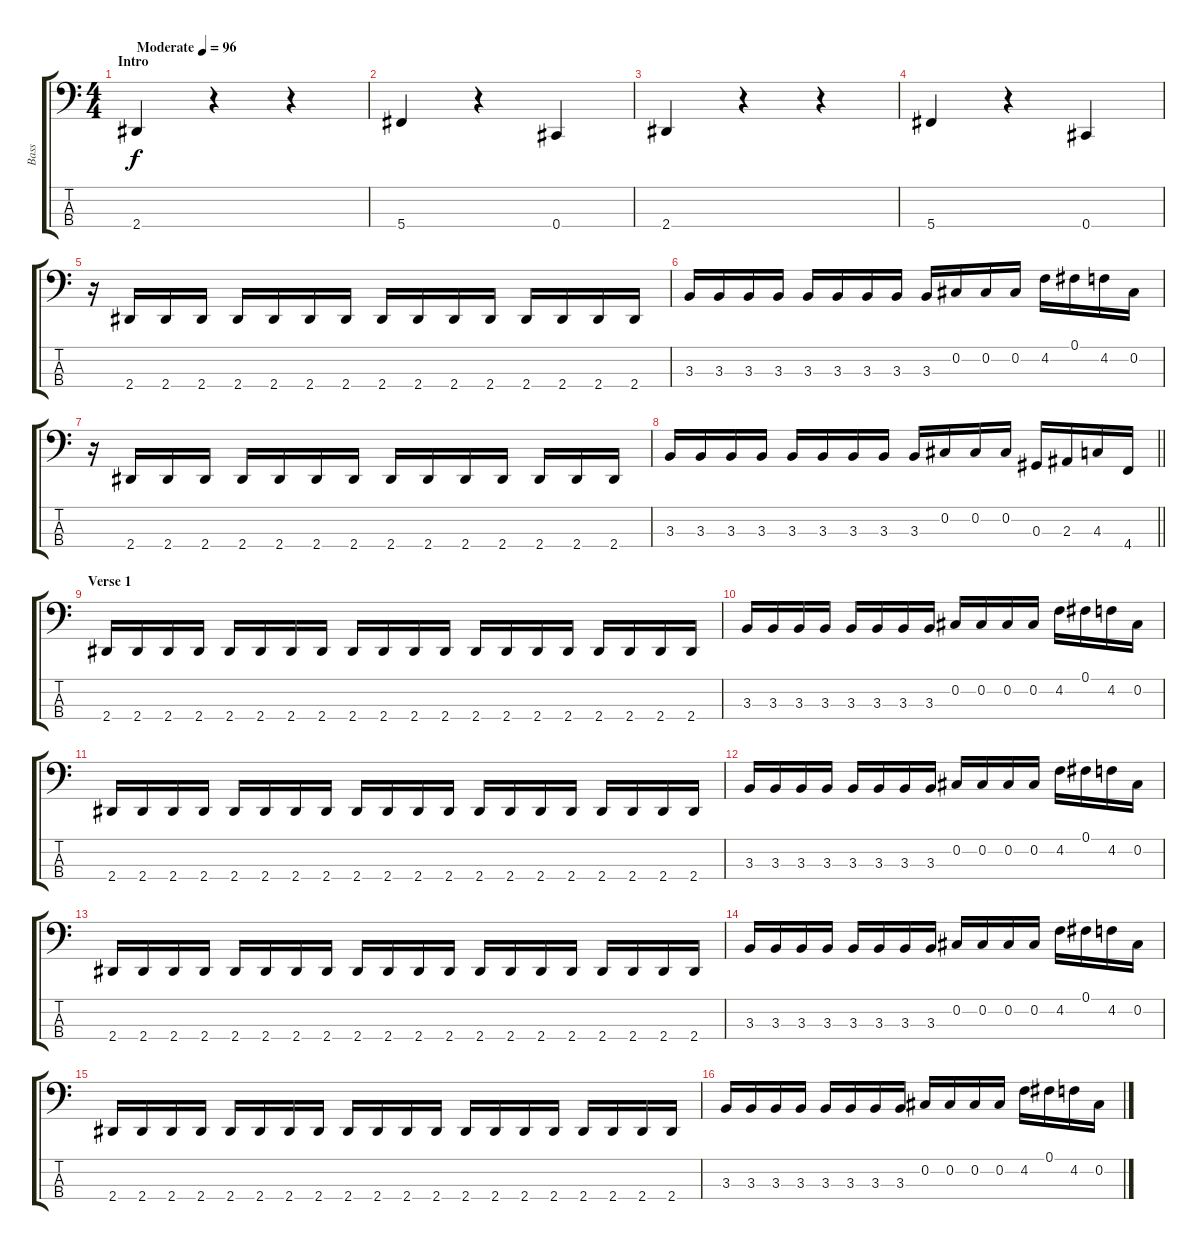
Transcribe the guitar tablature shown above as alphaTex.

\track ("Bass" "Bass") {instrument electricbassfinger}
\staff {score tabs}
\tuning (Gb2 Db2 Ab1 Db1) {hide}
\ts (4 4)
\section ("" "Intro")
\tempo (96 "Moderate")
\clef f4
\ks c
2.4.4{dy f instrument electricbassfinger} r.4 r.4 |
5.4.4 r.4 0.4.4 |
2.4.4 r.4 r.4 |
5.4.4 r.4 0.4.4 |
r.16 2.4.16 2.4.16 2.4.16 2.4.16 2.4.16 2.4.16 2.4.16 2.4.16 2.4.16 2.4.16 2.4.16 2.4.16 2.4.16 2.4.16 2.4.16 |
3.3.16 3.3.16 3.3.16 3.3.16 3.3.16 3.3.16 3.3.16 3.3.16 3.3.16 0.2.16 0.2.16 0.2.16 4.2.16 0.1.16 4.2.16 0.2.16 |
r.16 2.4.16 2.4.16 2.4.16 2.4.16 2.4.16 2.4.16 2.4.16 2.4.16 2.4.16 2.4.16 2.4.16 2.4.16 2.4.16 2.4.16 |
\barLineRight lightlight
3.3.16 3.3.16 3.3.16 3.3.16 3.3.16 3.3.16 3.3.16 3.3.16 3.3.16 0.2.16 0.2.16 0.2.16 0.3.16 2.3.16 4.3.16 4.4.16 |
\section ("" "Verse 1 ")
2.4.16 2.4.16 2.4.16 2.4.16 2.4.16 2.4.16 2.4.16 2.4.16 2.4.16 2.4.16 2.4.16 2.4.16 2.4.16 2.4.16 2.4.16 2.4.16 2.4.16 2.4.16 2.4.16 2.4.16 |
3.3.16 3.3.16 3.3.16 3.3.16 3.3.16 3.3.16 3.3.16 3.3.16 0.2.16 0.2.16 0.2.16 0.2.16 4.2.16 0.1.16 4.2.16 0.2.16 |
2.4.16 2.4.16 2.4.16 2.4.16 2.4.16 2.4.16 2.4.16 2.4.16 2.4.16 2.4.16 2.4.16 2.4.16 2.4.16 2.4.16 2.4.16 2.4.16 2.4.16 2.4.16 2.4.16 2.4.16 |
3.3.16 3.3.16 3.3.16 3.3.16 3.3.16 3.3.16 3.3.16 3.3.16 0.2.16 0.2.16 0.2.16 0.2.16 4.2.16 0.1.16 4.2.16 0.2.16 |
2.4.16 2.4.16 2.4.16 2.4.16 2.4.16 2.4.16 2.4.16 2.4.16 2.4.16 2.4.16 2.4.16 2.4.16 2.4.16 2.4.16 2.4.16 2.4.16 2.4.16 2.4.16 2.4.16 2.4.16 |
3.3.16 3.3.16 3.3.16 3.3.16 3.3.16 3.3.16 3.3.16 3.3.16 0.2.16 0.2.16 0.2.16 0.2.16 4.2.16 0.1.16 4.2.16 0.2.16 |
2.4.16 2.4.16 2.4.16 2.4.16 2.4.16 2.4.16 2.4.16 2.4.16 2.4.16 2.4.16 2.4.16 2.4.16 2.4.16 2.4.16 2.4.16 2.4.16 2.4.16 2.4.16 2.4.16 2.4.16 |
3.3.16 3.3.16 3.3.16 3.3.16 3.3.16 3.3.16 3.3.16 3.3.16 0.2.16 0.2.16 0.2.16 0.2.16 4.2.16 0.1.16 4.2.16 0.2.16
